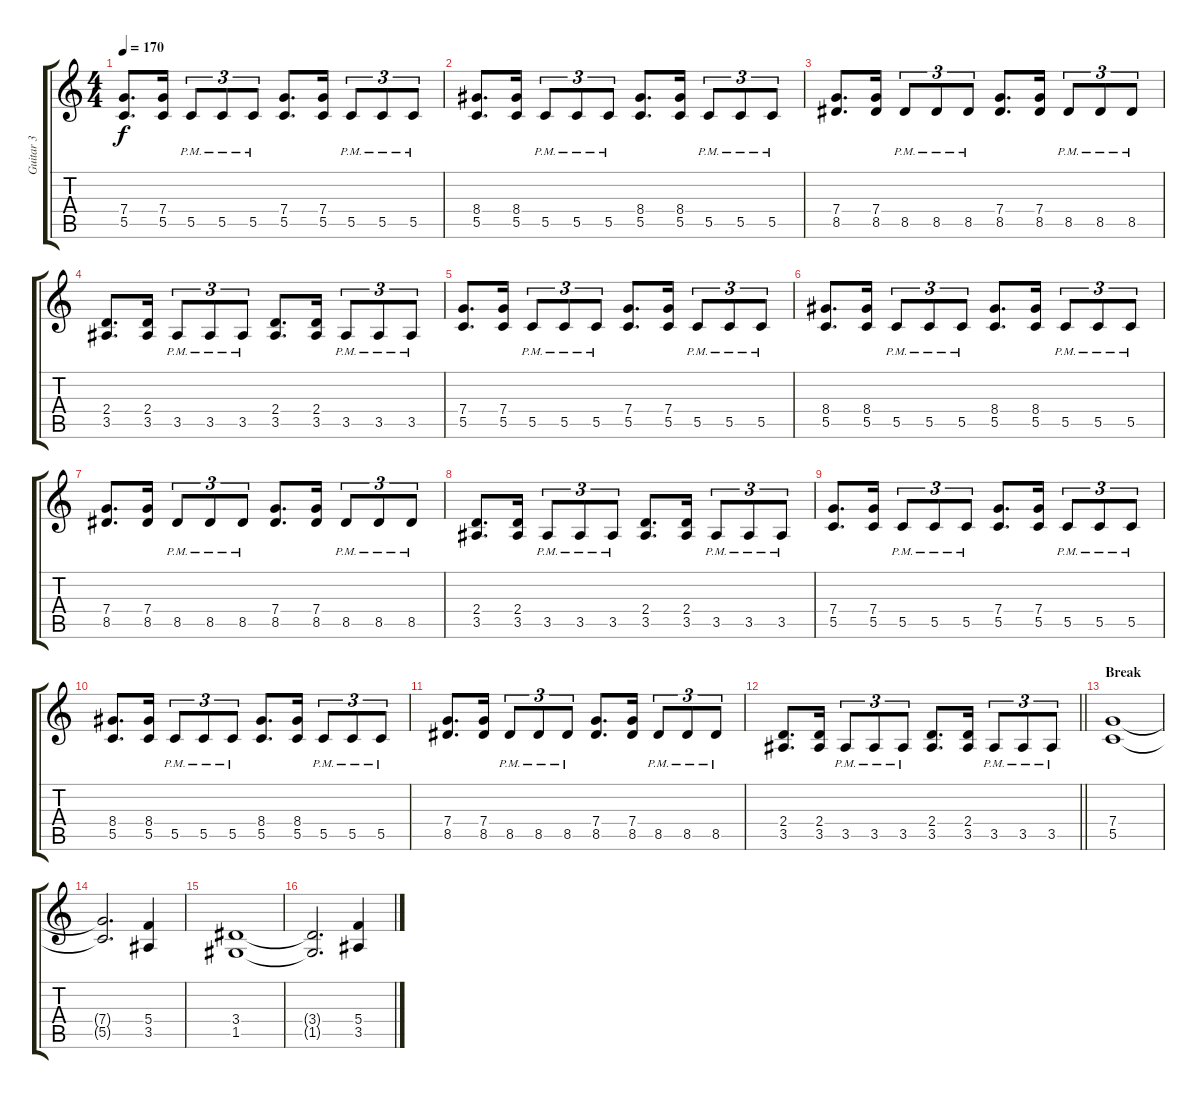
\track ("Guitar 3" "Guitar 3") {instrument overdrivenguitar}
\staff {score tabs}
\tuning (E4 C4 G3 C3 G2 C2) {hide}
\ts (4 4)
\tempo 170
\clef g2
\ks c
(7.4 5.5).8{d dy f} (7.4 5.5).16 5.5{pm}.8{tu (3 2)} 5.5{pm}.8{tu (3 2)} 5.5{pm}.8{tu (3 2)} (7.4 5.5).8{d} (7.4 5.5).16 5.5{pm}.8{tu (3 2)} 5.5{pm}.8{tu (3 2)} 5.5{pm}.8{tu (3 2)} |
(8.4 5.5).8{d} (8.4 5.5).16 5.5{pm}.8{tu (3 2)} 5.5{pm}.8{tu (3 2)} 5.5{pm}.8{tu (3 2)} (8.4 5.5).8{d} (8.4 5.5).16 5.5{pm}.8{tu (3 2)} 5.5{pm}.8{tu (3 2)} 5.5{pm}.8{tu (3 2)} |
(7.4 8.5).8{d} (7.4 8.5).16 8.5{pm}.8{tu (3 2)} 8.5{pm}.8{tu (3 2)} 8.5{pm}.8{tu (3 2)} (7.4 8.5).8{d} (7.4 8.5).16 8.5{pm}.8{tu (3 2)} 8.5{pm}.8{tu (3 2)} 8.5{pm}.8{tu (3 2)} |
(2.4 3.5).8{d} (2.4 3.5).16 3.5{pm}.8{tu (3 2)} 3.5{pm}.8{tu (3 2)} 3.5{pm}.8{tu (3 2)} (2.4 3.5).8{d} (2.4 3.5).16 3.5{pm}.8{tu (3 2)} 3.5{pm}.8{tu (3 2)} 3.5{pm}.8{tu (3 2)} |
(7.4 5.5).8{d} (7.4 5.5).16 5.5{pm}.8{tu (3 2)} 5.5{pm}.8{tu (3 2)} 5.5{pm}.8{tu (3 2)} (7.4 5.5).8{d} (7.4 5.5).16 5.5{pm}.8{tu (3 2)} 5.5{pm}.8{tu (3 2)} 5.5{pm}.8{tu (3 2)} |
(8.4 5.5).8{d} (8.4 5.5).16 5.5{pm}.8{tu (3 2)} 5.5{pm}.8{tu (3 2)} 5.5{pm}.8{tu (3 2)} (8.4 5.5).8{d} (8.4 5.5).16 5.5{pm}.8{tu (3 2)} 5.5{pm}.8{tu (3 2)} 5.5{pm}.8{tu (3 2)} |
(7.4 8.5).8{d} (7.4 8.5).16 8.5{pm}.8{tu (3 2)} 8.5{pm}.8{tu (3 2)} 8.5{pm}.8{tu (3 2)} (7.4 8.5).8{d} (7.4 8.5).16 8.5{pm}.8{tu (3 2)} 8.5{pm}.8{tu (3 2)} 8.5{pm}.8{tu (3 2)} |
(2.4 3.5).8{d} (2.4 3.5).16 3.5{pm}.8{tu (3 2)} 3.5{pm}.8{tu (3 2)} 3.5{pm}.8{tu (3 2)} (2.4 3.5).8{d} (2.4 3.5).16 3.5{pm}.8{tu (3 2)} 3.5{pm}.8{tu (3 2)} 3.5{pm}.8{tu (3 2)} |
(7.4 5.5).8{d} (7.4 5.5).16 5.5{pm}.8{tu (3 2)} 5.5{pm}.8{tu (3 2)} 5.5{pm}.8{tu (3 2)} (7.4 5.5).8{d} (7.4 5.5).16 5.5{pm}.8{tu (3 2)} 5.5{pm}.8{tu (3 2)} 5.5{pm}.8{tu (3 2)} |
(8.4 5.5).8{d} (8.4 5.5).16 5.5{pm}.8{tu (3 2)} 5.5{pm}.8{tu (3 2)} 5.5{pm}.8{tu (3 2)} (8.4 5.5).8{d} (8.4 5.5).16 5.5{pm}.8{tu (3 2)} 5.5{pm}.8{tu (3 2)} 5.5{pm}.8{tu (3 2)} |
(7.4 8.5).8{d} (7.4 8.5).16 8.5{pm}.8{tu (3 2)} 8.5{pm}.8{tu (3 2)} 8.5{pm}.8{tu (3 2)} (7.4 8.5).8{d} (7.4 8.5).16 8.5{pm}.8{tu (3 2)} 8.5{pm}.8{tu (3 2)} 8.5{pm}.8{tu (3 2)} |
\barLineRight lightlight
(2.4 3.5).8{d} (2.4 3.5).16 3.5{pm}.8{tu (3 2)} 3.5{pm}.8{tu (3 2)} 3.5{pm}.8{tu (3 2)} (2.4 3.5).8{d} (2.4 3.5).16 3.5{pm}.8{tu (3 2)} 3.5{pm}.8{tu (3 2)} 3.5{pm}.8{tu (3 2)} |
\section ("" "Break")
(7.4 5.5).1 |
(7.4{t} 5.5{t}).2{d} (5.4 3.5).4 |
(3.4 1.5).1 |
(3.4{t} 1.5{t}).2{d} (5.4 3.5).4
